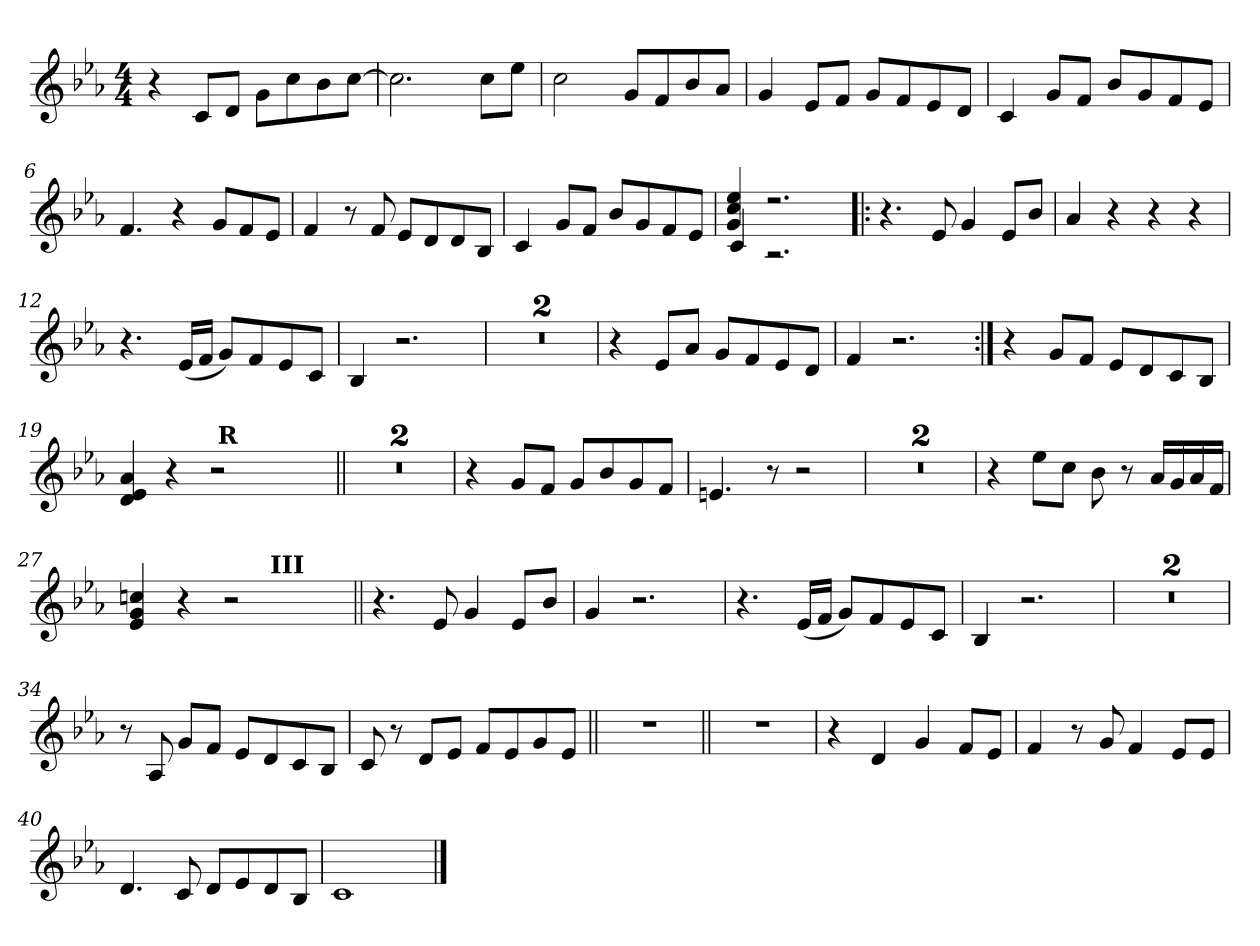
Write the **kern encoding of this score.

**kern
*part1
*staff1
!!LO:PB:g=z
*clefG2
*k[b-e-a-]
*E-:
*M4/4
=1
4r
8ci/L
8di/J
8gi\L
8cci\
8b-i\
[>8cci\J
=2
2.cci\]
8cci\L
8ee-i\J
=3
2cci\
8gi/L
8fi/
8b-i/
8a-i/J
=4
4gi/
8e-i/L
8fi/J
8gi/L
8fi/
8e-i/
8di/J
=5
4ci/
8gi/L
8fi/J
8b-i/L
8gi/
8fi/
8e-i/J
=6
4.fi/
4r
8gi/L
8fi/
8e-i/J
!!LO:LB:g=z
=7
4fi/
8r
8fi/
8e-i/L
8di/
8di/
8B-i/J
=8
4ci/
8gi/L
8fi/J
8b-i/L
8gi/
8fi/
8e-i/J
=9
*^
4gi/ 4cci 4ee-i	4ci/
2.r	2.r
*v	*v
=10!|:
4.r
8e-i/
4gi/
8e-i/L
8b-i/J
=11
4a-i/
4r
4r
4r
!!LO:LB:g=z
=12
4.r
(16e-i/LL
16fi/JJ
8gi/L)
8fi/
8e-i/
8ci/J
=13
4B-i/
2.r
=14
1r
=15
1r
=16
4r
8e-i/L
8a-i/J
8gi/L
8fi/
8e-i/
8di/J
=17
4fi/
2.r
=18:|!
4r
8gi/L
8fi/J
8e-i/L
8di/
8ci/
8B-i/J
=19
*^
4di/ 4e-i 4a-i	2ryy
4r	.
2r	128ryy
.	1024ryy
!	!LO:TX:a:B:t=R
.	4ryy
.	8ryy
.	16ryy
.	32ryy
.	64ryy
.	256..ryy
*v	*v
!!LO:LB:g=z
=20||
1r
=21
1r
=22
4r
8gi/L
8fi/J
8gi/L
8b-i/
8gi/
8fi/J
=23
4.eni/
8r
2r
=24
1r
=25
1r
!!LO:LB:g=z
=26
4r
8ee-i\L
8cci\J
8b-i\
8r
16a-i/LL
16gi/
16a-i/
16fi/JJ
=27
*^
4e-i/ 4gi 4ccni	2ryy
4r	.
2r	8ryy
.	32ryy
.	1024ryy
!	!LO:TX:a:B:t=III
.	4ryy
.	16ryy
.	64ryy
.	128...ryy
*v	*v
=28||
4.r
8e-i/
4gi/
8e-i/L
8b-i/J
=29
4gi/
2.r
!!LO:LB:g=z
=30
4.r
(16e-i/LL
16fi/JJ
8gi/L)
8fi/
8e-i/
8ci/J
=31
4B-i/
2.r
=32
1r
=33
1r
=34
8r
8A-i/
8gi/L
8fi/J
8e-i/L
8di/
8ci/
8B-i/J
!!LO:LB:g=z
=35
8ci/
8r
8di/L
8e-i/J
8fi/L
8e-i/
8gi/
8e-i/J
=36||
1r
=37||
1r
=38
4r
4di/
4gi/
8fi/L
8e-i/J
!!LO:LB:g=z
=39
4fi/
8r
8gi/
4fi/
8e-i/L
8e-i/J
=40
4.di/
8ci/
8di/L
8e-i/
8di/
8B-i/J
=41
1ci
==
*-
